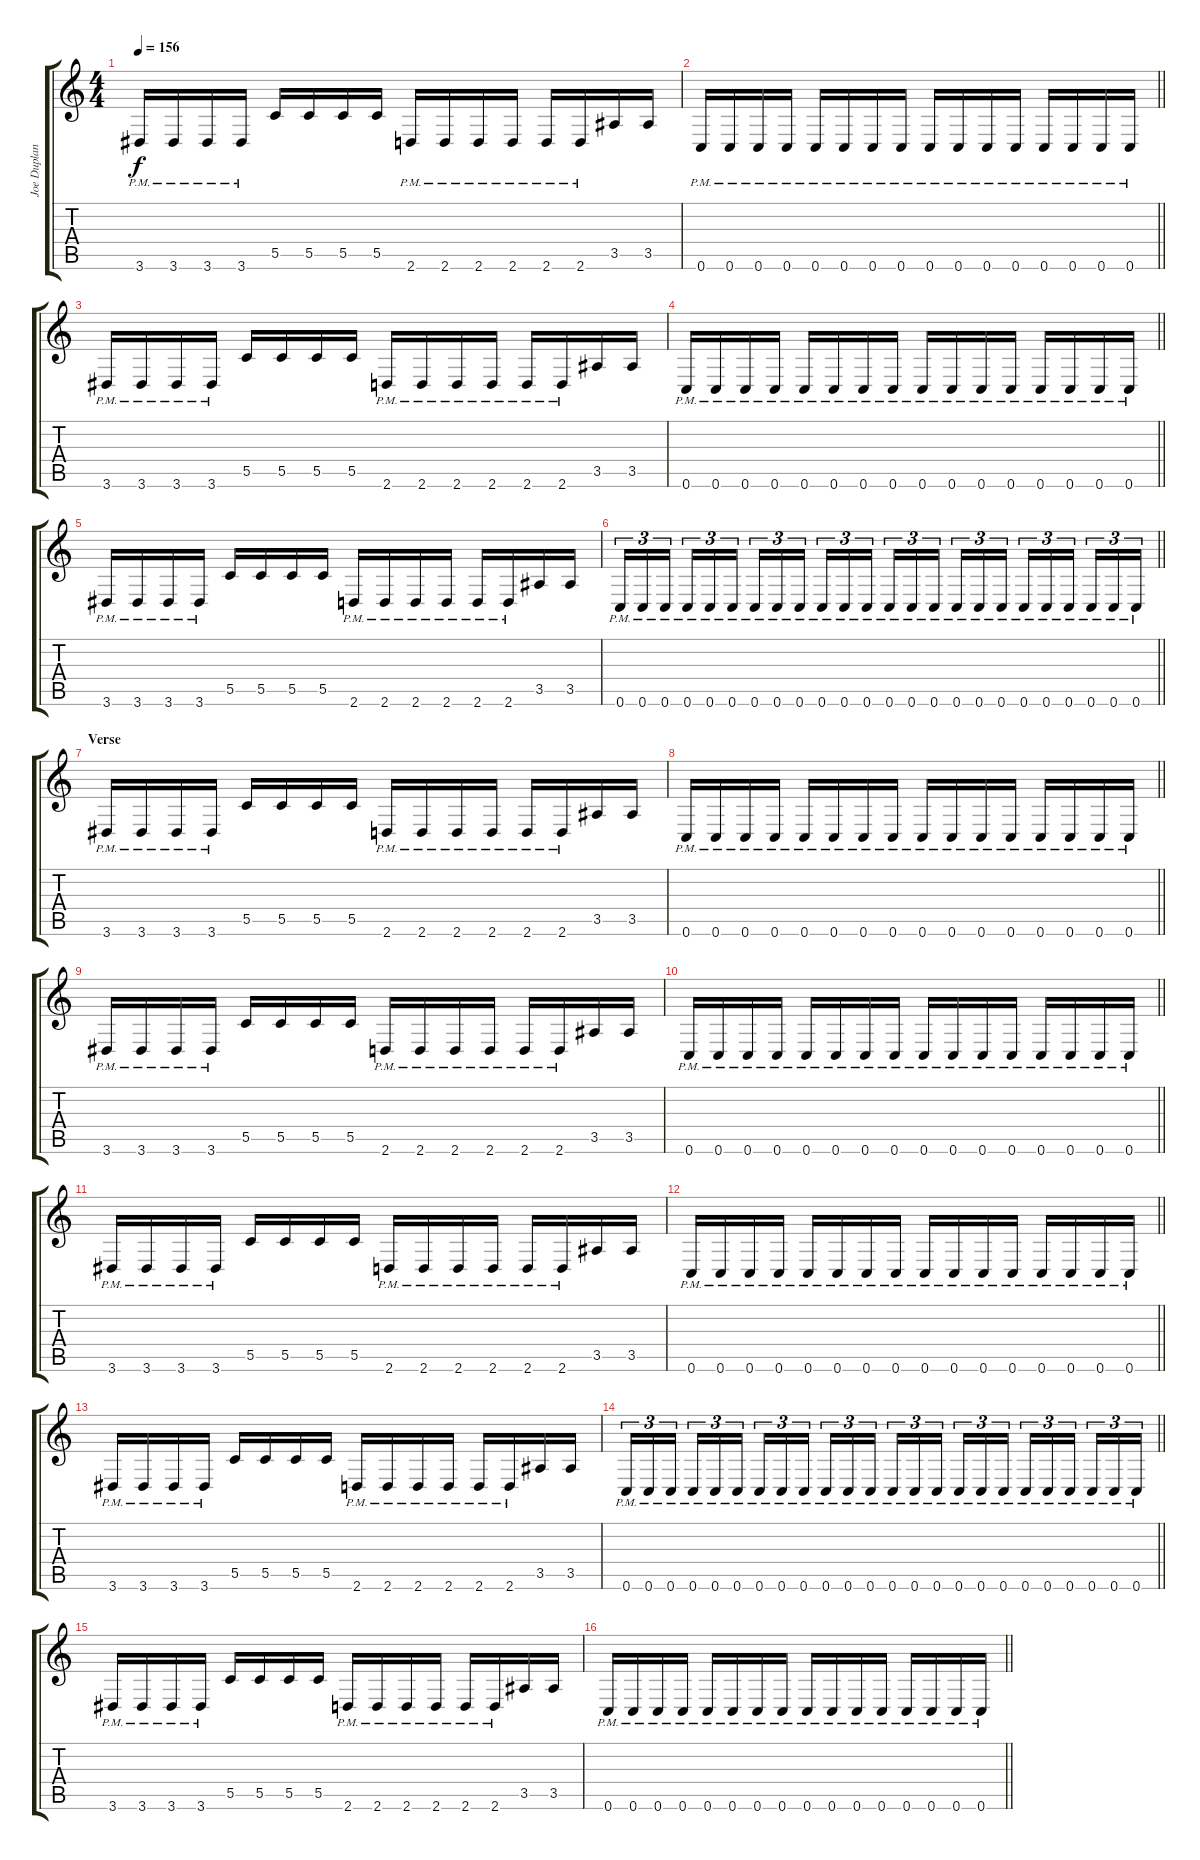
\track ("Joe Duplantier" "Joe Duplan") {instrument overdrivenguitar}
\staff {score tabs}
\tuning (D4 A3 F3 C3 G2 C2) {hide}
\ts (4 4)
\tempo 156
\clef g2
\ks c
3.6{pm}.16{dy f} 3.6{pm}.16 3.6{pm}.16 3.6{pm}.16 5.5.16 5.5.16 5.5.16 5.5.16 2.6{pm}.16 2.6{pm}.16 2.6{pm}.16 2.6{pm}.16 2.6{pm}.16 2.6{pm}.16 3.5.16 3.5.16 |
\barLineRight lightlight
0.6{pm}.16 0.6{pm}.16 0.6{pm}.16 0.6{pm}.16 0.6{pm}.16 0.6{pm}.16 0.6{pm}.16 0.6{pm}.16 0.6{pm}.16 0.6{pm}.16 0.6{pm}.16 0.6{pm}.16 0.6{pm}.16 0.6{pm}.16 0.6{pm}.16 0.6{pm}.16 |
3.6{pm}.16 3.6{pm}.16 3.6{pm}.16 3.6{pm}.16 5.5.16 5.5.16 5.5.16 5.5.16 2.6{pm}.16 2.6{pm}.16 2.6{pm}.16 2.6{pm}.16 2.6{pm}.16 2.6{pm}.16 3.5.16 3.5.16 |
\barLineRight lightlight
0.6{pm}.16 0.6{pm}.16 0.6{pm}.16 0.6{pm}.16 0.6{pm}.16 0.6{pm}.16 0.6{pm}.16 0.6{pm}.16 0.6{pm}.16 0.6{pm}.16 0.6{pm}.16 0.6{pm}.16 0.6{pm}.16 0.6{pm}.16 0.6{pm}.16 0.6{pm}.16 |
3.6{pm}.16 3.6{pm}.16 3.6{pm}.16 3.6{pm}.16 5.5.16 5.5.16 5.5.16 5.5.16 2.6{pm}.16 2.6{pm}.16 2.6{pm}.16 2.6{pm}.16 2.6{pm}.16 2.6{pm}.16 3.5.16 3.5.16 |
\barLineRight lightlight
0.6{pm}.16{tu (3 2)} 0.6{pm}.16{tu (3 2)} 0.6{pm}.16{tu (3 2)} 0.6{pm}.16{tu (3 2)} 0.6{pm}.16{tu (3 2)} 0.6{pm}.16{tu (3 2)} 0.6{pm}.16{tu (3 2)} 0.6{pm}.16{tu (3 2)} 0.6{pm}.16{tu (3 2)} 0.6{pm}.16{tu (3 2)} 0.6{pm}.16{tu (3 2)} 0.6{pm}.16{tu (3 2)} 0.6{pm}.16{tu (3 2)} 0.6{pm}.16{tu (3 2)} 0.6{pm}.16{tu (3 2)} 0.6{pm}.16{tu (3 2)} 0.6{pm}.16{tu (3 2)} 0.6{pm}.16{tu (3 2)} 0.6{pm}.16{tu (3 2)} 0.6{pm}.16{tu (3 2)} 0.6{pm}.16{tu (3 2)} 0.6{pm}.16{tu (3 2)} 0.6{pm}.16{tu (3 2)} 0.6{pm}.16{tu (3 2)} |
\section ("" "Verse")
3.6{pm}.16 3.6{pm}.16 3.6{pm}.16 3.6{pm}.16 5.5.16 5.5.16 5.5.16 5.5.16 2.6{pm}.16 2.6{pm}.16 2.6{pm}.16 2.6{pm}.16 2.6{pm}.16 2.6{pm}.16 3.5.16 3.5.16 |
\barLineRight lightlight
0.6{pm}.16 0.6{pm}.16 0.6{pm}.16 0.6{pm}.16 0.6{pm}.16 0.6{pm}.16 0.6{pm}.16 0.6{pm}.16 0.6{pm}.16 0.6{pm}.16 0.6{pm}.16 0.6{pm}.16 0.6{pm}.16 0.6{pm}.16 0.6{pm}.16 0.6{pm}.16 |
3.6{pm}.16 3.6{pm}.16 3.6{pm}.16 3.6{pm}.16 5.5.16 5.5.16 5.5.16 5.5.16 2.6{pm}.16 2.6{pm}.16 2.6{pm}.16 2.6{pm}.16 2.6{pm}.16 2.6{pm}.16 3.5.16 3.5.16 |
\barLineRight lightlight
0.6{pm}.16 0.6{pm}.16 0.6{pm}.16 0.6{pm}.16 0.6{pm}.16 0.6{pm}.16 0.6{pm}.16 0.6{pm}.16 0.6{pm}.16 0.6{pm}.16 0.6{pm}.16 0.6{pm}.16 0.6{pm}.16 0.6{pm}.16 0.6{pm}.16 0.6{pm}.16 |
3.6{pm}.16 3.6{pm}.16 3.6{pm}.16 3.6{pm}.16 5.5.16 5.5.16 5.5.16 5.5.16 2.6{pm}.16 2.6{pm}.16 2.6{pm}.16 2.6{pm}.16 2.6{pm}.16 2.6{pm}.16 3.5.16 3.5.16 |
\barLineRight lightlight
0.6{pm}.16 0.6{pm}.16 0.6{pm}.16 0.6{pm}.16 0.6{pm}.16 0.6{pm}.16 0.6{pm}.16 0.6{pm}.16 0.6{pm}.16 0.6{pm}.16 0.6{pm}.16 0.6{pm}.16 0.6{pm}.16 0.6{pm}.16 0.6{pm}.16 0.6{pm}.16 |
3.6{pm}.16 3.6{pm}.16 3.6{pm}.16 3.6{pm}.16 5.5.16 5.5.16 5.5.16 5.5.16 2.6{pm}.16 2.6{pm}.16 2.6{pm}.16 2.6{pm}.16 2.6{pm}.16 2.6{pm}.16 3.5.16 3.5.16 |
\barLineRight lightlight
0.6{pm}.16{tu (3 2)} 0.6{pm}.16{tu (3 2)} 0.6{pm}.16{tu (3 2)} 0.6{pm}.16{tu (3 2)} 0.6{pm}.16{tu (3 2)} 0.6{pm}.16{tu (3 2)} 0.6{pm}.16{tu (3 2)} 0.6{pm}.16{tu (3 2)} 0.6{pm}.16{tu (3 2)} 0.6{pm}.16{tu (3 2)} 0.6{pm}.16{tu (3 2)} 0.6{pm}.16{tu (3 2)} 0.6{pm}.16{tu (3 2)} 0.6{pm}.16{tu (3 2)} 0.6{pm}.16{tu (3 2)} 0.6{pm}.16{tu (3 2)} 0.6{pm}.16{tu (3 2)} 0.6{pm}.16{tu (3 2)} 0.6{pm}.16{tu (3 2)} 0.6{pm}.16{tu (3 2)} 0.6{pm}.16{tu (3 2)} 0.6{pm}.16{tu (3 2)} 0.6{pm}.16{tu (3 2)} 0.6{pm}.16{tu (3 2)} |
\section ("" "")
3.6{pm}.16 3.6{pm}.16 3.6{pm}.16 3.6{pm}.16 5.5.16 5.5.16 5.5.16 5.5.16 2.6{pm}.16 2.6{pm}.16 2.6{pm}.16 2.6{pm}.16 2.6{pm}.16 2.6{pm}.16 3.5.16 3.5.16 |
\barLineRight lightlight
0.6{pm}.16 0.6{pm}.16 0.6{pm}.16 0.6{pm}.16 0.6{pm}.16 0.6{pm}.16 0.6{pm}.16 0.6{pm}.16 0.6{pm}.16 0.6{pm}.16 0.6{pm}.16 0.6{pm}.16 0.6{pm}.16 0.6{pm}.16 0.6{pm}.16 0.6{pm}.16
